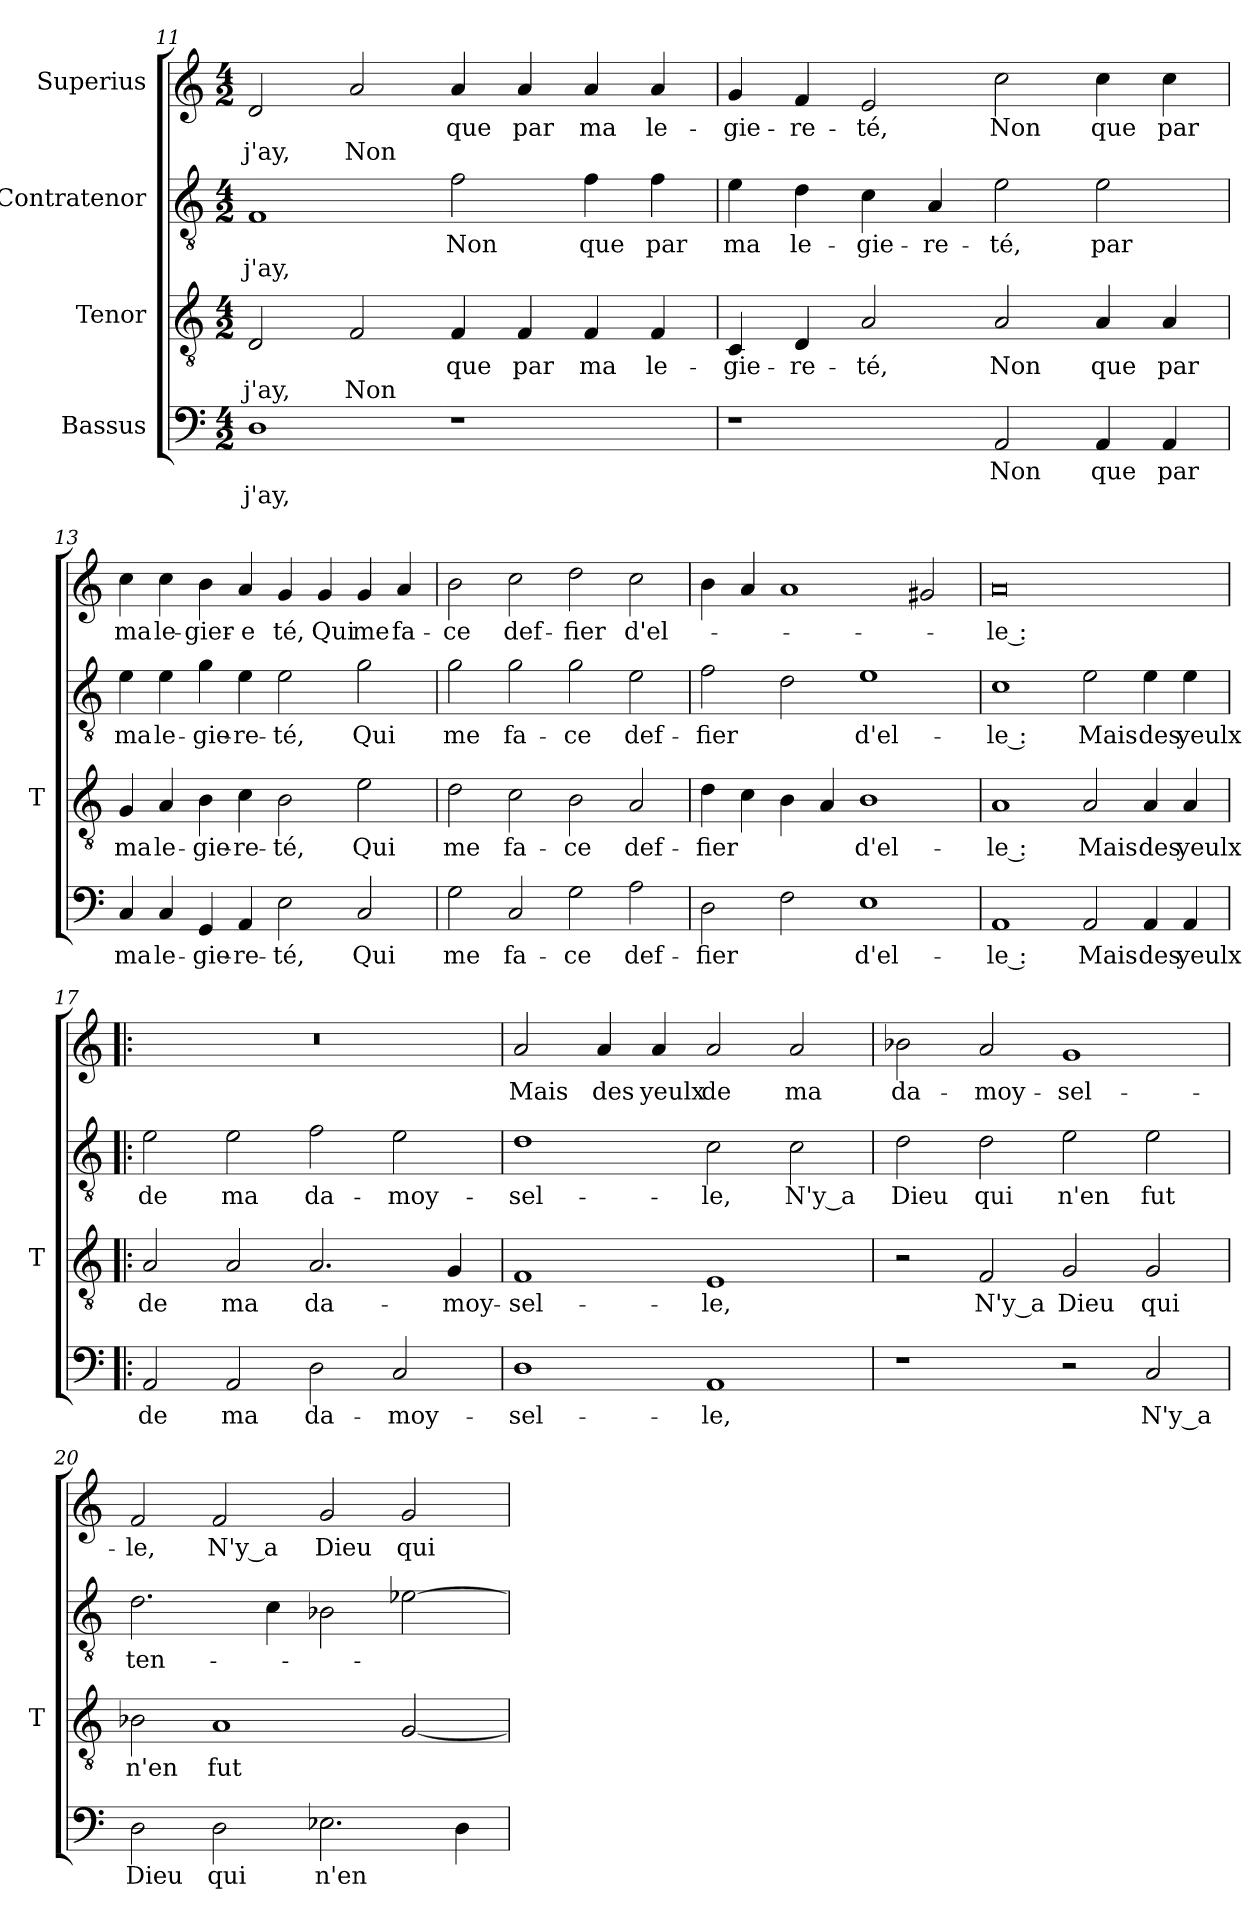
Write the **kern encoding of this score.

**kern	**text	**text	**kern	**text	**text	**kern	**text	**text	**kern	**text	**text
*part4	*part4	*part4	*part3	*part3	*part3	*part2	*part2	*part2	*part1	*part1	*part1
*staff4	*staff4	*staff4	*staff3	*staff3	*staff3	*staff2	*staff2	*staff2	*staff1	*staff1	*staff1
*I"Bassus	*	*	*I"Tenor	*	*	*I"Contratenor	*	*	*I"Superius	*	*
*	*	*	*I'T	*	*	*	*	*	*	*	*
*clefF4	*	*	*clefGv2	*	*	*clefGv2	*	*	*clefG2	*	*
*k[]	*	*	*k[]	*	*	*k[]	*	*	*k[]	*	*
*M4/2	*	*	*M4/2	*	*	*M4/2	*	*	*M4/2	*	*
=11	=11	=11	=11	=11	=11	=11	=11	=11	=11	=11	=11
1D	.	-j'ay,	2D	.	-j'ay,	1F	.	-j'ay,	2d	.	-j'ay,
.	.	.	2F	.	-Non	.	.	.	2a	.	-Non
1r	.	.	4F	-que	.	2f	-Non	.	4a	-que	.
.	.	.	4F	-par	.	.	.	.	4a	-par	.
.	.	.	4F	-ma	.	4f	-que	.	4a	-ma	.
.	.	.	4F	le-	.	4f	-par	.	4a	le-	.
=12	=12	=12	=12	=12	=12	=12	=12	=12	=12	=12	=12
1r	.	.	4C	gie-	.	4e	-ma	.	4g	gie-	.
.	.	.	4D	re-	.	4d	le-	.	4f	re-	.
.	.	.	2A	-té,	.	4c	gie-	.	2e	-té,	.
.	.	.	.	.	.	4A	re-	.	.	.	.
2AA	-Non	.	2A	-Non	.	2e	-té,	.	2cc	-Non	.
4AA	-que	.	4A	-que	.	2e	-par	.	4cc	-que	.
4AA	-par	.	4A	-par	.	.	.	.	4cc	-par	.
=13	=13	=13	=13	=13	=13	=13	=13	=13	=13	=13	=13
4C	-ma	.	4G	-ma	.	4e	-ma	.	4cc	-ma	.
4C	le-	.	4A	le-	.	4e	le-	.	4cc	le-	.
4GG	gie-	.	4B	gie-	.	4g	gie-	.	4b	gier-	.
4AA	re-	.	4c	re-	.	4e	re-	.	4a	-e	.
2E	-té,	.	2B	-té,	.	2e	-té,	.	4g	-té,	.
.	.	.	.	.	.	.	.	.	4g	-Qui	.
2C	-Qui	.	2e	-Qui	.	2g	-Qui	.	4g	-me	.
.	.	.	.	.	.	.	.	.	4a	fa-	.
=14	=14	=14	=14	=14	=14	=14	=14	=14	=14	=14	=14
2G	-me	.	2d	-me	.	2g	-me	.	2b	-ce	.
2C	fa-	.	2c	fa-	.	2g	fa-	.	2cc	def-	.
2G	-ce	.	2B	-ce	.	2g	-ce	.	2dd	-fier	.
2A	def-	.	2A	def-	.	2e	def-	.	2cc	d'el-	.
=15	=15	=15	=15	=15	=15	=15	=15	=15	=15	=15	=15
2D	-fier	.	4d	-fier	.	2f	-fier	.	4b	.	.
.	.	.	4c	.	.	.	.	.	4a	.	.
2F	.	.	4B	.	.	2d	.	.	1a	.	.
.	.	.	4A	.	.	.	.	.	.	.	.
1E	d'el-	.	1B	d'el-	.	1e	d'el-	.	.	.	.
.	.	.	.	.	.	.	.	.	2g#X	.	.
=16	=16	=16	=16	=16	=16	=16	=16	=16	=16	=16	=16
1AA	-le :	.	1A	-le :	.	1c	-le :	.	0a	-le :	.
2AA	-Mais	.	2A	-Mais	.	2e	-Mais	.	.	.	.
4AA	-des	.	4A	-des	.	4e	-des	.	.	.	.
4AA	-yeulx	.	4A	-yeulx	.	4e	-yeulx	.	.	.	.
=17!|:	=17!|:	=17!|:	=17!|:	=17!|:	=17!|:	=17!|:	=17!|:	=17!|:	=17!|:	=17!|:	=17!|:
2AA	-de	.	2A	-de	.	2e	-de	.	0r	.	.
2AA	-ma	.	2A	-ma	.	2e	-ma	.	.	.	.
2D	da-	.	2.A	da-	.	2f	da-	.	.	.	.
2C	moy-	.	.	.	.	2e	moy-	.	.	.	.
.	.	.	4G	moy-	.	.	.	.	.	.	.
=18	=18	=18	=18	=18	=18	=18	=18	=18	=18	=18	=18
1D	sel-	.	1F	sel-	.	1d	sel-	.	2a	-Mais	.
.	.	.	.	.	.	.	.	.	4a	-des	.
.	.	.	.	.	.	.	.	.	4a	-yeulx	.
1AA	-le,	.	1E	-le,	.	2c	-le,	.	2a	-de	.
.	.	.	.	.	.	2c	-N'y_a	.	2a	-ma	.
=19	=19	=19	=19	=19	=19	=19	=19	=19	=19	=19	=19
1r	.	.	2r	.	.	2d	-Dieu	.	2b-X	da-	.
.	.	.	2F	-N'y_a	.	2d	-qui	.	2a	moy-	.
2r	.	.	2G	-Dieu	.	2e	-n'en	.	1g	sel-	.
2C	-N'y_a	.	2G	-qui	.	2e	-fut	.	.	.	.
=20	=20	=20	=20	=20	=20	=20	=20	=20	=20	=20	=20
2D	-Dieu	.	2B-X	-n'en	.	2.d	ten-	.	2f	-le,	.
2D	-qui	.	1A	-fut	.	.	.	.	2f	-N'y_a	.
.	.	.	.	.	.	4c	.	.	.	.	.
2.E-X	-n'en	.	.	.	.	2B-X	.	.	2g	-Dieu	.
.	.	.	[2G	.	.	[2e-X	.	.	2g	-qui	.
4D	.	.	.	.	.	.	.	.	.	.	.
=	=	=	=	=	=	=	=	=	=	=	=
*-	*-	*-	*-	*-	*-	*-	*-	*-	*-	*-	*-
